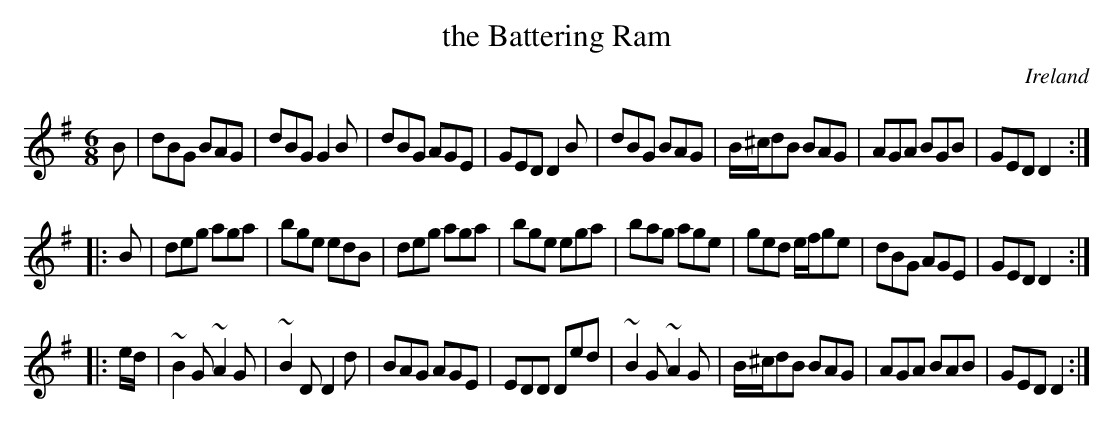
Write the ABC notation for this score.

X:1
T:the Battering Ram
M:6/8
O:Ireland
K:D mixolydian
B|\
dBG BAG|dBG G2B|dBG AGE|GED D2B|\
dBG BAG|B/^c/dB BAG|AGA BGB| GED D2:|
|: B|\
deg aga|bge edB|deg aga|bge ega|\
bag age|ged e/f/ge|dBG AGE|GED D2:|
|:e/d/ |\
~B2G ~A2G|~B2D D2d|BAG AGE|EDD Ded|\
~B2G ~A2G|B/^c/dB BAG|AGA BAB|GED D2:|
